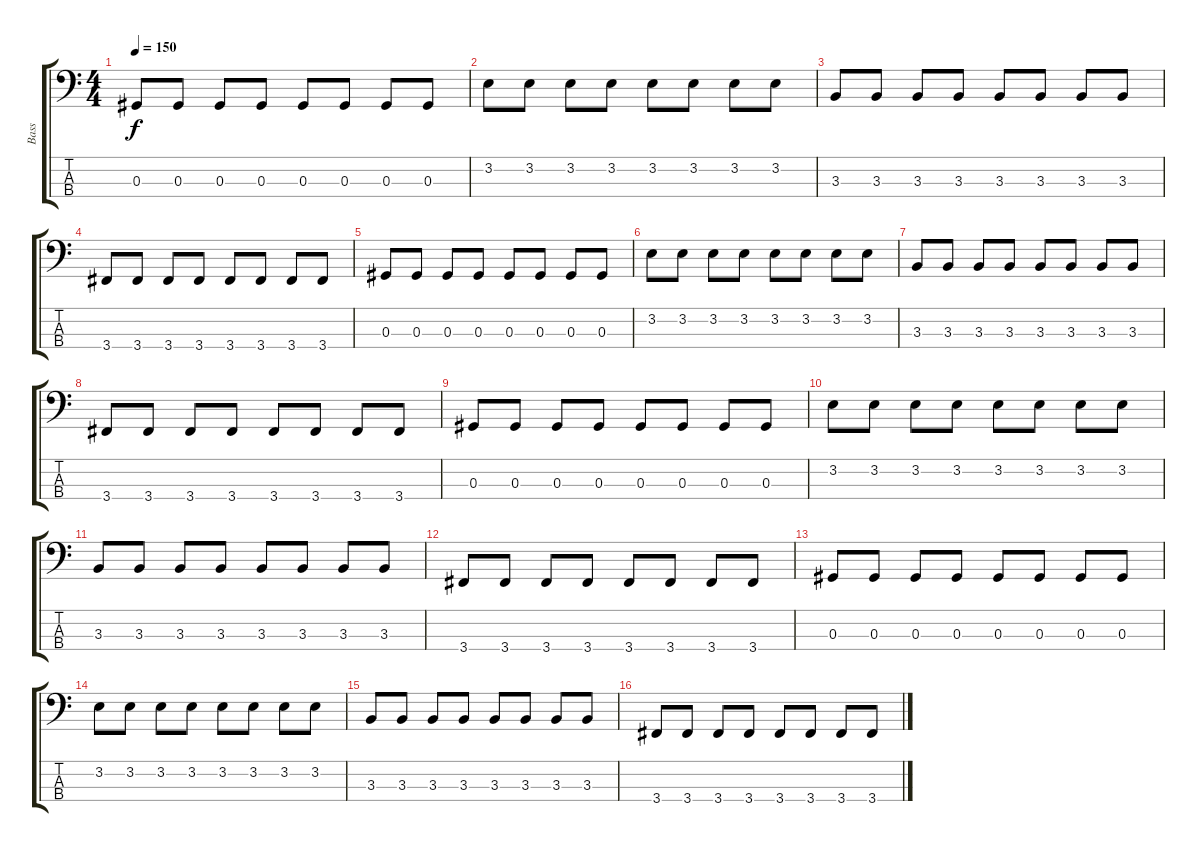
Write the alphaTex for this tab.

\track ("Bass" "Bass") {instrument electricbassfinger}
\staff {score tabs}
\tuning (Gb2 Db2 Ab1 Eb1) {hide}
\ts (4 4)
\tempo 150
\clef f4
\ks c
0.3.8{dy f} 0.3.8 0.3.8 0.3.8 0.3.8 0.3.8 0.3.8 0.3.8 |
3.2.8 3.2.8 3.2.8 3.2.8 3.2.8 3.2.8 3.2.8 3.2.8 |
3.3.8 3.3.8 3.3.8 3.3.8 3.3.8 3.3.8 3.3.8 3.3.8 |
3.4.8 3.4.8 3.4.8 3.4.8 3.4.8 3.4.8 3.4.8 3.4.8 |
0.3.8 0.3.8 0.3.8 0.3.8 0.3.8 0.3.8 0.3.8 0.3.8 |
3.2.8 3.2.8 3.2.8 3.2.8 3.2.8 3.2.8 3.2.8 3.2.8 |
3.3.8 3.3.8 3.3.8 3.3.8 3.3.8 3.3.8 3.3.8 3.3.8 |
3.4.8 3.4.8 3.4.8 3.4.8 3.4.8 3.4.8 3.4.8 3.4.8 |
0.3.8 0.3.8 0.3.8 0.3.8 0.3.8 0.3.8 0.3.8 0.3.8 |
3.2.8 3.2.8 3.2.8 3.2.8 3.2.8 3.2.8 3.2.8 3.2.8 |
3.3.8 3.3.8 3.3.8 3.3.8 3.3.8 3.3.8 3.3.8 3.3.8 |
3.4.8 3.4.8 3.4.8 3.4.8 3.4.8 3.4.8 3.4.8 3.4.8 |
0.3.8 0.3.8 0.3.8 0.3.8 0.3.8 0.3.8 0.3.8 0.3.8 |
3.2.8 3.2.8 3.2.8 3.2.8 3.2.8 3.2.8 3.2.8 3.2.8 |
3.3.8 3.3.8 3.3.8 3.3.8 3.3.8 3.3.8 3.3.8 3.3.8 |
3.4.8 3.4.8 3.4.8 3.4.8 3.4.8 3.4.8 3.4.8 3.4.8
